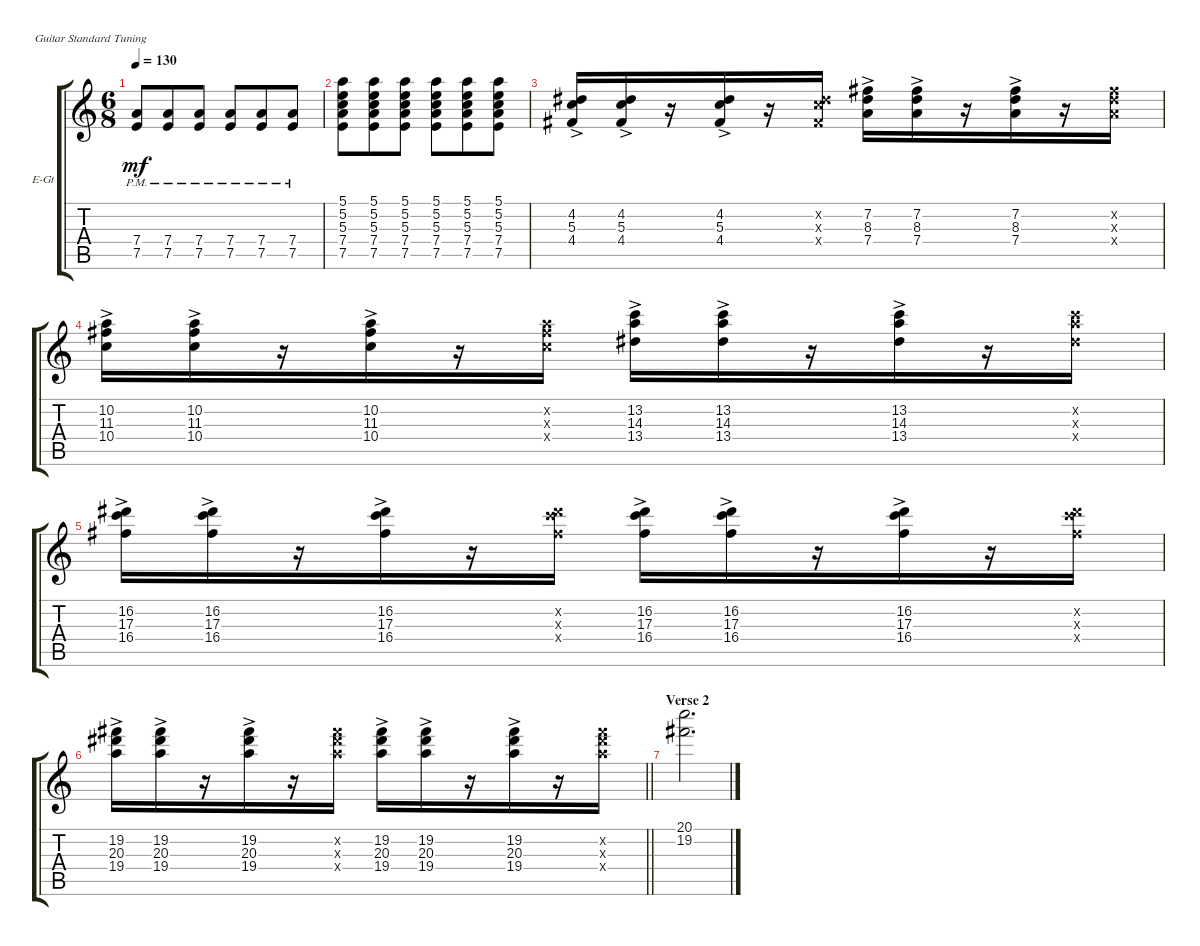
\bracketExtendMode groupsimilarinstruments
\firstSystemTrackNameOrientation horizontal
\otherSystemsTrackNameOrientation horizontal
\track ("guitar drive (Artur Potemkin)" "E-Gt") {instrument electricguitarclean}
\staff {score tabs}
\tuning (E4 B3 G3 D3 A2 E2)
\ts (6 8)
\tempo 130
\clef g2
\scale
0.333333
\ks aminor
(7.4{pm} 7.5{pm}).8{dy mf} (7.4{pm} 7.5{pm}).8 (7.4{pm} 7.5{pm}).8 (7.4{pm} 7.5{pm}).8 (7.4{pm} 7.5{pm}).8 (7.4{pm} 7.5{pm}).8 |
\scale
0.333333 (5.1 5.2 5.3 7.4 7.5).8 (5.1 5.2 5.3 7.4 7.5).8 (5.1 5.2 5.3 7.4 7.5).8 (5.1 5.2 5.3 7.4 7.5).8 (5.1 5.2 5.3 7.4 7.5).8 (5.1 5.2 5.3 7.4 7.5).8 |
\scale
0.333333 (4.2{ac} 5.3{ac} 4.4{ac}).16 (4.2{ac} 5.3{ac} 4.4{ac}).16 r.16 (4.2{ac} 5.3{ac} 4.4{ac}).16 r.16 (4.2{x} 5.3{x} 4.4{x}).16 (7.2{ac} 8.3{ac} 7.4{ac}).16 (7.2{ac} 8.3{ac} 7.4{ac}).16 r.16 (7.2{ac} 8.3{ac} 7.4{ac}).16 r.16 (7.2{x} 8.3{x} 7.4{x}).16 |
\scale
0.333333 (10.2{ac} 11.3{ac} 10.4{ac}).16 (10.2{ac} 11.3{ac} 10.4{ac}).16 r.16 (10.2{ac} 11.3{ac} 10.4{ac}).16 r.16 (10.2{x} 11.3{x} 10.4{x}).16 (13.2{ac} 14.3{ac} 13.4{ac}).16 (13.2{ac} 14.3{ac} 13.4{ac}).16 r.16 (13.2{ac} 14.3{ac} 13.4{ac}).16 r.16 (13.2{x} 14.3{x} 13.4{x}).16 |
\scale
0.333333 (16.2{ac} 17.3{ac} 16.4{ac}).16 (16.2{ac} 17.3{ac} 16.4{ac}).16 r.16 (16.2{ac} 17.3{ac} 16.4{ac}).16 r.16 (16.2{x} 17.3{x} 16.4{x}).16 (16.2{ac} 17.3{ac} 16.4{ac}).16 (16.2{ac} 17.3{ac} 16.4{ac}).16 r.16 (16.2{ac} 17.3{ac} 16.4{ac}).16 r.16 (16.2{x} 17.3{x} 16.4{x}).16 |
\scale
0.333333
\barLineRight lightlight
(19.2{ac} 20.3{ac} 19.4{ac}).16 (19.2{ac} 20.3{ac} 19.4{ac}).16 r.16 (19.2{ac} 20.3{ac} 19.4{ac}).16 r.16 (19.2{x} 20.3{x} 19.4{x}).16 (19.2{ac} 20.3{ac} 19.4{ac}).16 (19.2{ac} 20.3{ac} 19.4{ac}).16 r.16 (19.2{ac} 20.3{ac} 19.4{ac}).16 r.16 (19.2{x} 20.3{x} 19.4{x}).16 |
\section ("" "Verse 2")
\scale
0.333333 (19.2 20.1).2{d} |
\scale
0.333333 |
\scale
0.333333 |
\scale
0.333333 |
\scale
0.333333 |
\scale
0.333333 |
\scale
0.333333 |
\scale
0.333333 |
\scale
0.333333 |
\scale
0.333333
